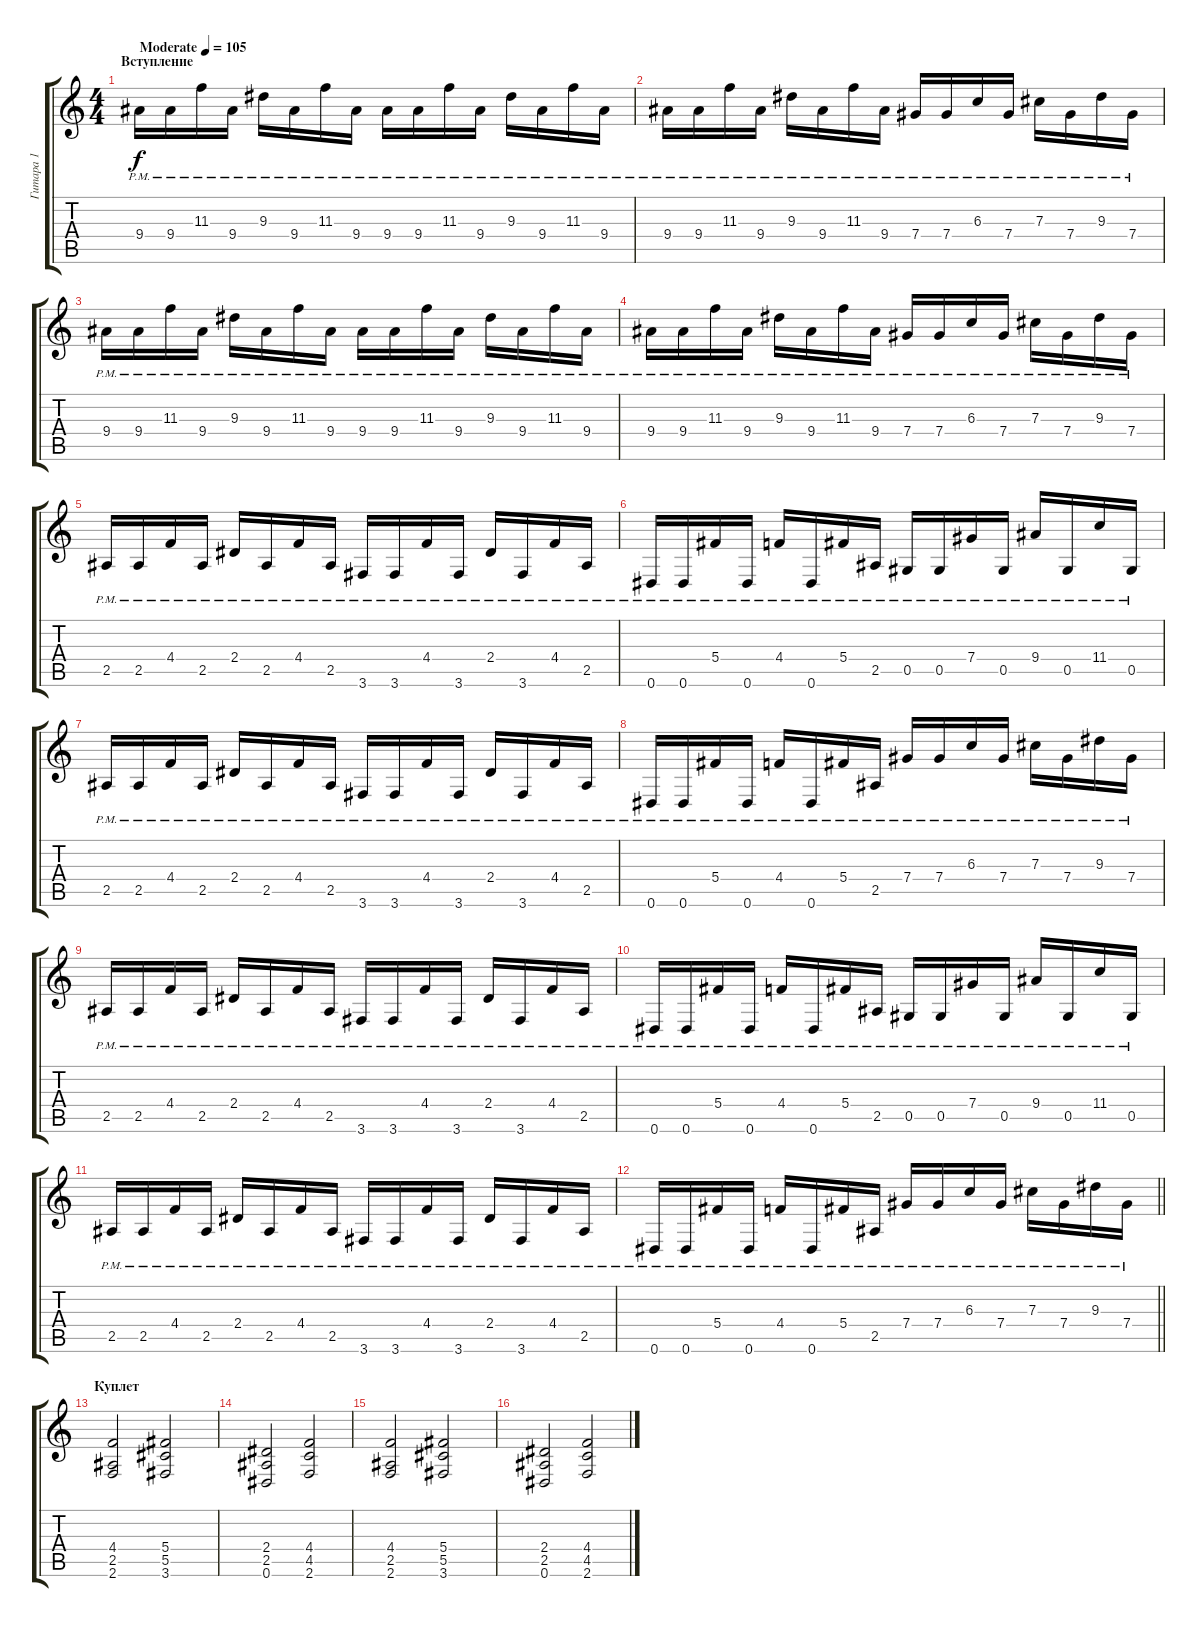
\track ("Гитара 1" "Гитара 1") {instrument distortionguitar}
\staff {score tabs}
\tuning (Eb4 Bb3 Gb3 Db3 Ab2 Eb2) {hide}
\ts (4 4)
\section ("" "Вступление")
\tempo (105 "Moderate")
\clef g2
\ks c
9.4{pm}.16{dy f instrument distortionguitar} 9.4{pm}.16 11.3{pm}.16 9.4{pm}.16 9.3{pm}.16 9.4{pm}.16 11.3{pm}.16 9.4{pm}.16 9.4{pm}.16 9.4{pm}.16 11.3{pm}.16 9.4{pm}.16 9.3{pm}.16 9.4{pm}.16 11.3{pm}.16 9.4{pm}.16 |
9.4{pm}.16 9.4{pm}.16 11.3{pm}.16 9.4{pm}.16 9.3{pm}.16 9.4{pm}.16 11.3{pm}.16 9.4{pm}.16 7.4{pm}.16 7.4{pm}.16 6.3{pm}.16 7.4{pm}.16 7.3{pm}.16 7.4{pm}.16 9.3{pm}.16 7.4{pm}.16 |
9.4{pm}.16 9.4{pm}.16 11.3{pm}.16 9.4{pm}.16 9.3{pm}.16 9.4{pm}.16 11.3{pm}.16 9.4{pm}.16 9.4{pm}.16 9.4{pm}.16 11.3{pm}.16 9.4{pm}.16 9.3{pm}.16 9.4{pm}.16 11.3{pm}.16 9.4{pm}.16 |
9.4{pm}.16 9.4{pm}.16 11.3{pm}.16 9.4{pm}.16 9.3{pm}.16 9.4{pm}.16 11.3{pm}.16 9.4{pm}.16 7.4{pm}.16 7.4{pm}.16 6.3{pm}.16 7.4{pm}.16 7.3{pm}.16 7.4{pm}.16 9.3{pm}.16 7.4{pm}.16 |
2.5{pm}.16 2.5{pm}.16 4.4{pm}.16 2.5{pm}.16 2.4{pm}.16 2.5{pm}.16 4.4{pm}.16 2.5{pm}.16 3.6{pm}.16 3.6{pm}.16 4.4{pm}.16 3.6{pm}.16 2.4{pm}.16 3.6{pm}.16 4.4{pm}.16 2.5{pm}.16 |
0.6{pm}.16 0.6{pm}.16 5.4{pm}.16 0.6{pm}.16 4.4{pm}.16 0.6{pm}.16 5.4{pm}.16 2.5{pm}.16 0.5{pm}.16 0.5{pm}.16 7.4{pm}.16 0.5{pm}.16 9.4{pm}.16 0.5{pm}.16 11.4{pm}.16 0.5{pm}.16 |
2.5{pm}.16 2.5{pm}.16 4.4{pm}.16 2.5{pm}.16 2.4{pm}.16 2.5{pm}.16 4.4{pm}.16 2.5{pm}.16 3.6{pm}.16 3.6{pm}.16 4.4{pm}.16 3.6{pm}.16 2.4{pm}.16 3.6{pm}.16 4.4{pm}.16 2.5{pm}.16 |
0.6{pm}.16 0.6{pm}.16 5.4{pm}.16 0.6{pm}.16 4.4{pm}.16 0.6{pm}.16 5.4{pm}.16 2.5{pm}.16 7.4{pm}.16 7.4{pm}.16 6.3{pm}.16 7.4{pm}.16 7.3{pm}.16 7.4{pm}.16 9.3{pm}.16 7.4{pm}.16 |
2.5{pm}.16 2.5{pm}.16 4.4{pm}.16 2.5{pm}.16 2.4{pm}.16 2.5{pm}.16 4.4{pm}.16 2.5{pm}.16 3.6{pm}.16 3.6{pm}.16 4.4{pm}.16 3.6{pm}.16 2.4{pm}.16 3.6{pm}.16 4.4{pm}.16 2.5{pm}.16 |
0.6{pm}.16 0.6{pm}.16 5.4{pm}.16 0.6{pm}.16 4.4{pm}.16 0.6{pm}.16 5.4{pm}.16 2.5{pm}.16 0.5{pm}.16 0.5{pm}.16 7.4{pm}.16 0.5{pm}.16 9.4{pm}.16 0.5{pm}.16 11.4{pm}.16 0.5{pm}.16 |
2.5{pm}.16 2.5{pm}.16 4.4{pm}.16 2.5{pm}.16 2.4{pm}.16 2.5{pm}.16 4.4{pm}.16 2.5{pm}.16 3.6{pm}.16 3.6{pm}.16 4.4{pm}.16 3.6{pm}.16 2.4{pm}.16 3.6{pm}.16 4.4{pm}.16 2.5{pm}.16 |
\barLineRight lightlight
0.6{pm}.16 0.6{pm}.16 5.4{pm}.16 0.6{pm}.16 4.4{pm}.16 0.6{pm}.16 5.4{pm}.16 2.5{pm}.16 7.4{pm}.16 7.4{pm}.16 6.3{pm}.16 7.4{pm}.16 7.3{pm}.16 7.4{pm}.16 9.3{pm}.16 7.4{pm}.16 |
\section ("" "Куплет")
(4.4 2.5 2.6).2 (5.4 5.5 3.6).2 |
(2.4 2.5 0.6).2 (4.4 4.5 2.6).2 |
(4.4 2.5 2.6).2 (5.4 5.5 3.6).2 |
(2.4 2.5 0.6).2 (4.4 4.5 2.6).2
